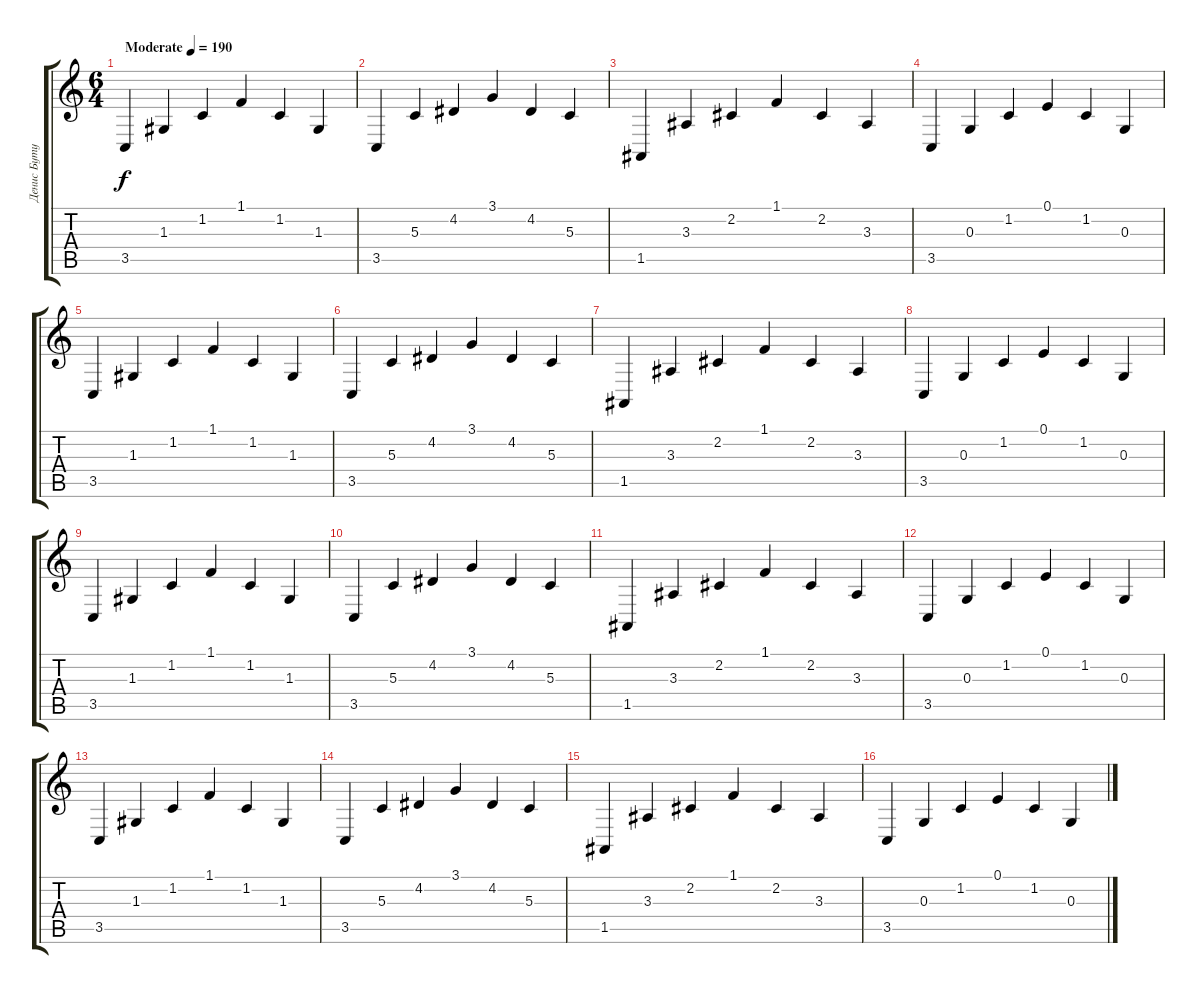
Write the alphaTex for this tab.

\track ("Денис Бутусов" "Денис Буту") {instrument acousticgrandpiano}
\staff {score tabs}
\tuning (E4 B3 G3 D3 A2 E2) {hide}
\ts (6 4)
\tempo (190 "Moderate")
\clef g2
\ks c
3.5.4{dy f instrument acousticgrandpiano} 1.3.4 1.2.4 1.1.4 1.2.4 1.3.4 |
3.5.4 5.3.4 4.2.4 3.1.4 4.2.4 5.3.4 |
1.5.4 3.3.4 2.2.4 1.1.4 2.2.4 3.3.4 |
3.5.4 0.3.4 1.2.4 0.1.4 1.2.4 0.3.4 |
3.5.4 1.3.4 1.2.4 1.1.4 1.2.4 1.3.4 |
3.5.4 5.3.4 4.2.4 3.1.4 4.2.4 5.3.4 |
1.5.4 3.3.4 2.2.4 1.1.4 2.2.4 3.3.4 |
3.5.4 0.3.4 1.2.4 0.1.4 1.2.4 0.3.4 |
3.5.4 1.3.4 1.2.4 1.1.4 1.2.4 1.3.4 |
3.5.4 5.3.4 4.2.4 3.1.4 4.2.4 5.3.4 |
1.5.4 3.3.4 2.2.4 1.1.4 2.2.4 3.3.4 |
3.5.4 0.3.4 1.2.4 0.1.4 1.2.4 0.3.4 |
3.5.4 1.3.4 1.2.4 1.1.4 1.2.4 1.3.4 |
3.5.4 5.3.4 4.2.4 3.1.4 4.2.4 5.3.4 |
1.5.4 3.3.4 2.2.4 1.1.4 2.2.4 3.3.4 |
3.5.4 0.3.4 1.2.4 0.1.4 1.2.4 0.3.4
